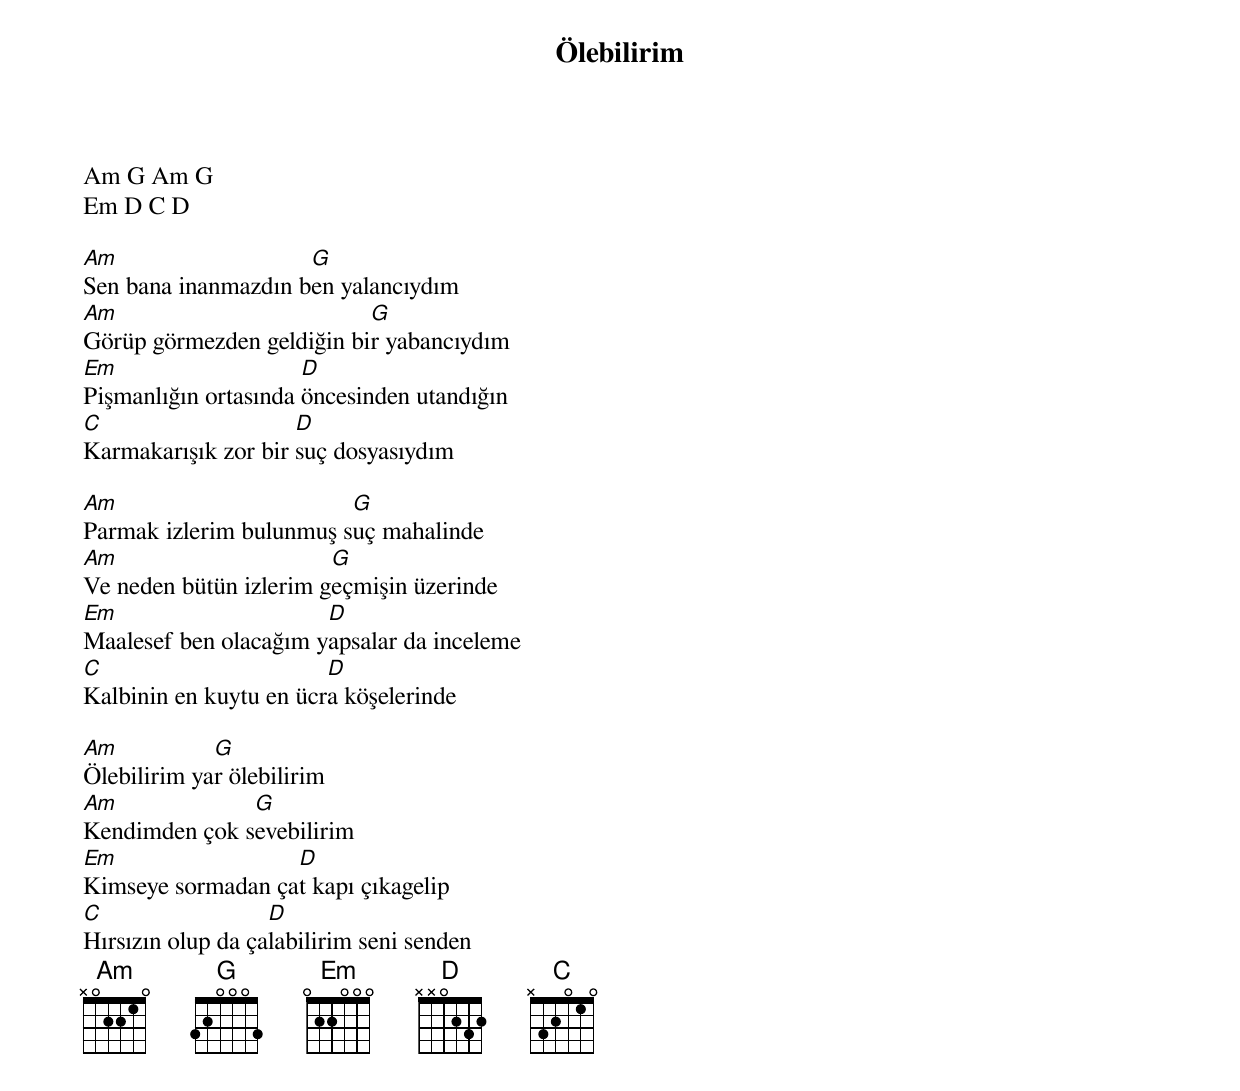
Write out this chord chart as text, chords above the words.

{title: Ölebilirim}
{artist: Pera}

Am G Am G
Em D C D

Am                   G
Sen bana inanmazdın ben yalancıydım
Am                         G
Görüp görmezden geldiğin bir yabancıydım
Em                    D
Pişmanlığın ortasında öncesinden utandığın
C                    D
Karmakarışık zor bir suç dosyasıydım

Am                       G
Parmak izlerim bulunmuş suç mahalinde
Am                      G
Ve neden bütün izlerim geçmişin üzerinde
Em                     D
Maalesef ben olacağım yapsalar da inceleme
C                       D
Kalbinin en kuytu en ücra köşelerinde

Am           G
Ölebilirim yar ölebilirim
Am             G
Kendimden çok sevebilirim
Em                 D
Kimseye sormadan çat kapı çıkagelip
C                  D
Hırsızın olup da çalabilirim seni senden
